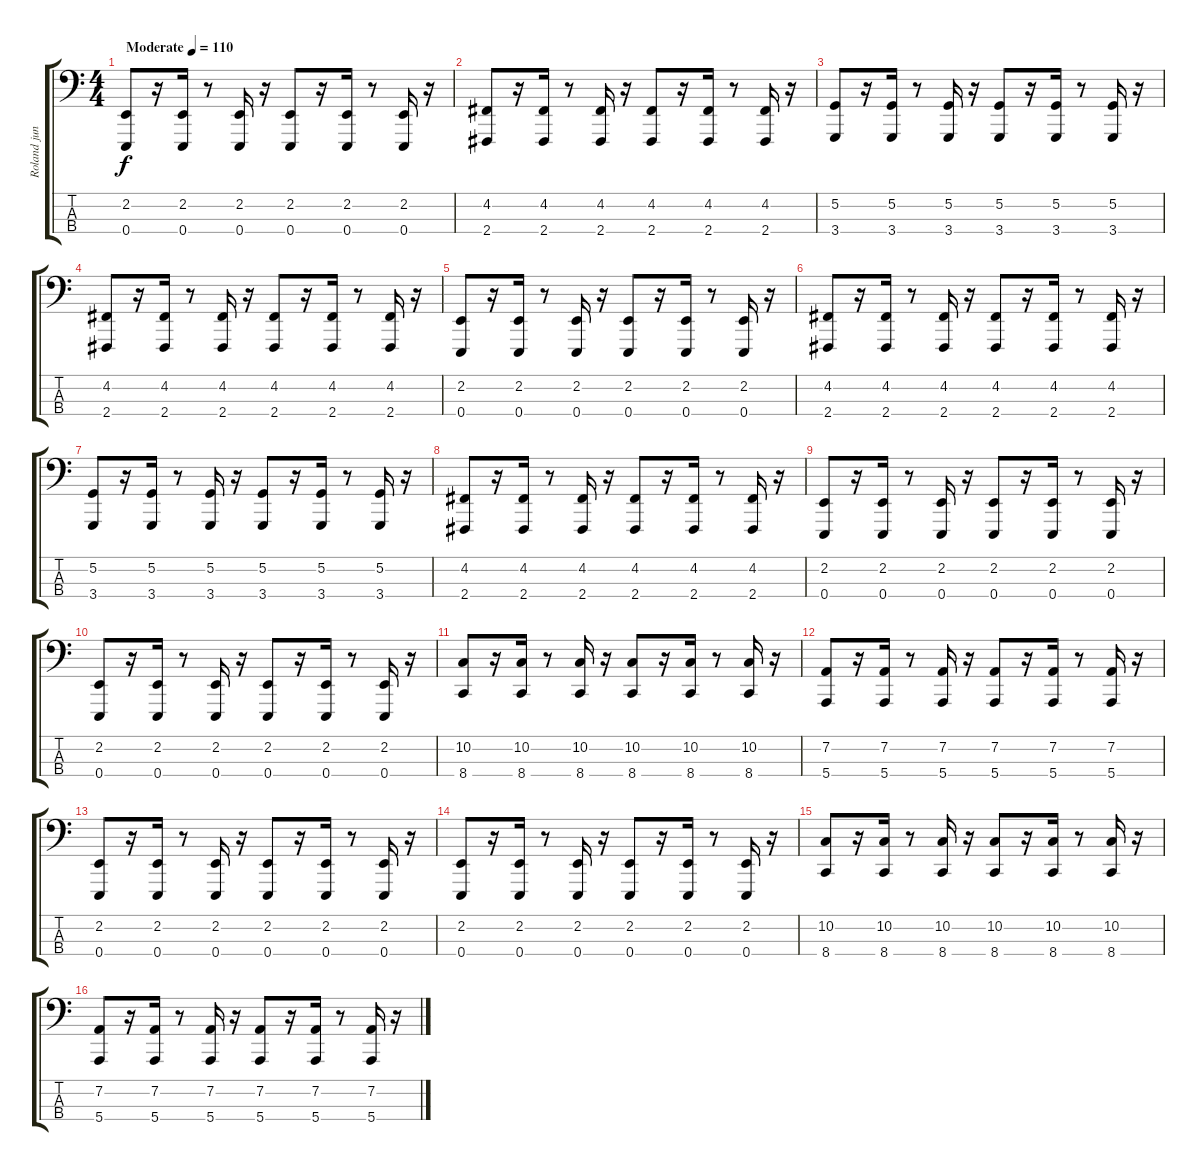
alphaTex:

\track ("Roland juno DI" "Roland jun") {instrument lead2sawtooth}
\staff {score tabs}
\tuning (G2 D2 A1 E1) {hide}
\ts (4 4)
\tempo (110 "Moderate")
\clef f4
\ks c
(2.2 0.4).8{dy f instrument lead2sawtooth} r.16 (2.2 0.4).16 r.8 (2.2 0.4).16 r.16 (2.2 0.4).8 r.16 (2.2 0.4).16 r.8 (2.2 0.4).16 r.16 |
(4.2 2.4).8 r.16 (4.2 2.4).16 r.8 (4.2 2.4).16 r.16 (4.2 2.4).8 r.16 (4.2 2.4).16 r.8 (4.2 2.4).16 r.16 |
(5.2 3.4).8 r.16 (5.2 3.4).16 r.8 (5.2 3.4).16 r.16 (5.2 3.4).8 r.16 (5.2 3.4).16 r.8 (5.2 3.4).16 r.16 |
(4.2 2.4).8 r.16 (4.2 2.4).16 r.8 (4.2 2.4).16 r.16 (4.2 2.4).8 r.16 (4.2 2.4).16 r.8 (4.2 2.4).16 r.16 |
(2.2 0.4).8 r.16 (2.2 0.4).16 r.8 (2.2 0.4).16 r.16 (2.2 0.4).8 r.16 (2.2 0.4).16 r.8 (2.2 0.4).16 r.16 |
(4.2 2.4).8 r.16 (4.2 2.4).16 r.8 (4.2 2.4).16 r.16 (4.2 2.4).8 r.16 (4.2 2.4).16 r.8 (4.2 2.4).16 r.16 |
(5.2 3.4).8 r.16 (5.2 3.4).16 r.8 (5.2 3.4).16 r.16 (5.2 3.4).8 r.16 (5.2 3.4).16 r.8 (5.2 3.4).16 r.16 |
(4.2 2.4).8 r.16 (4.2 2.4).16 r.8 (4.2 2.4).16 r.16 (4.2 2.4).8 r.16 (4.2 2.4).16 r.8 (4.2 2.4).16 r.16 |
(2.2 0.4).8 r.16 (2.2 0.4).16 r.8 (2.2 0.4).16 r.16 (2.2 0.4).8 r.16 (2.2 0.4).16 r.8 (2.2 0.4).16 r.16 |
(2.2 0.4).8 r.16 (2.2 0.4).16 r.8 (2.2 0.4).16 r.16 (2.2 0.4).8 r.16 (2.2 0.4).16 r.8 (2.2 0.4).16 r.16 |
(10.2 8.4).8 r.16 (10.2 8.4).16 r.8 (10.2 8.4).16 r.16 (10.2 8.4).8 r.16 (10.2 8.4).16 r.8 (10.2 8.4).16 r.16 |
(7.2 5.4).8 r.16 (7.2 5.4).16 r.8 (7.2 5.4).16 r.16 (7.2 5.4).8 r.16 (7.2 5.4).16 r.8 (7.2 5.4).16 r.16 |
(2.2 0.4).8 r.16 (2.2 0.4).16 r.8 (2.2 0.4).16 r.16 (2.2 0.4).8 r.16 (2.2 0.4).16 r.8 (2.2 0.4).16 r.16 |
(2.2 0.4).8 r.16 (2.2 0.4).16 r.8 (2.2 0.4).16 r.16 (2.2 0.4).8 r.16 (2.2 0.4).16 r.8 (2.2 0.4).16 r.16 |
(10.2 8.4).8 r.16 (10.2 8.4).16 r.8 (10.2 8.4).16 r.16 (10.2 8.4).8 r.16 (10.2 8.4).16 r.8 (10.2 8.4).16 r.16 |
(7.2 5.4).8 r.16 (7.2 5.4).16 r.8 (7.2 5.4).16 r.16 (7.2 5.4).8 r.16 (7.2 5.4).16 r.8 (7.2 5.4).16 r.16
